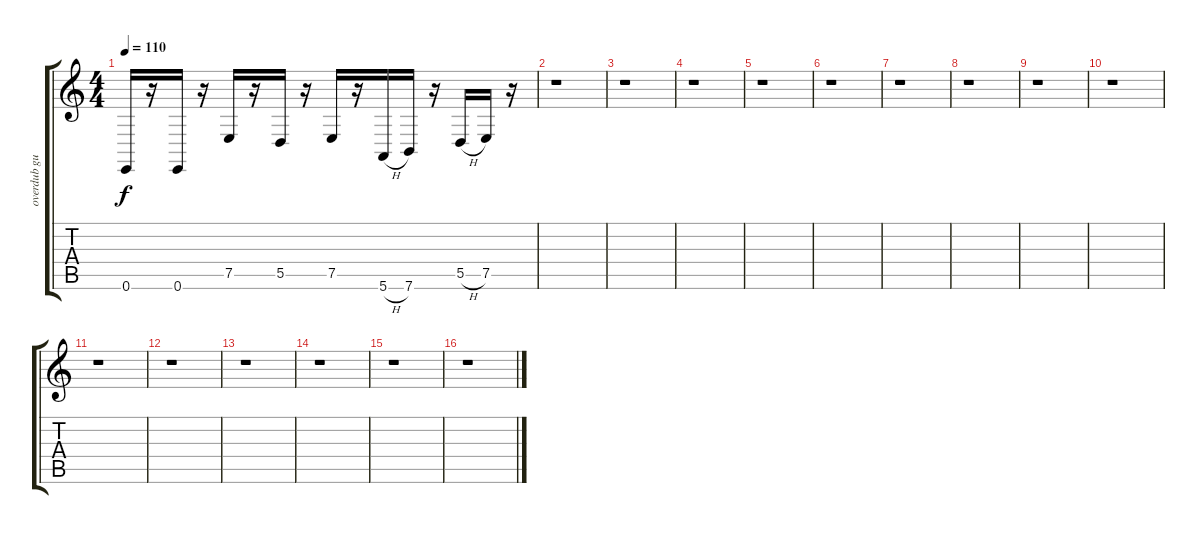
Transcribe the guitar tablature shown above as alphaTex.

\track ("overdub guitar I" "overdub gu") {instrument harpsichord}
\staff {score tabs}
\tuning (E4 B3 G3 D3 A2 E2) {hide}
\ts (4 4)
\tempo 110
\clef g2
\ks aminor
0.6.16{dy f} r.16 0.6.16 r.16 7.5.16 r.16 5.5.16 r.16 7.5.16 r.16 5.6{h}.16 7.6.16 r.16 5.5{h}.16 7.5.16 r.16 |
r.1 |
r.1 |
r.1 |
r.1 |
r.1 |
r.1 |
r.1 |
r.1 |
r.1 |
r.1 |
r.1 |
r.1 |
r.1 |
r.1 |
r.1
